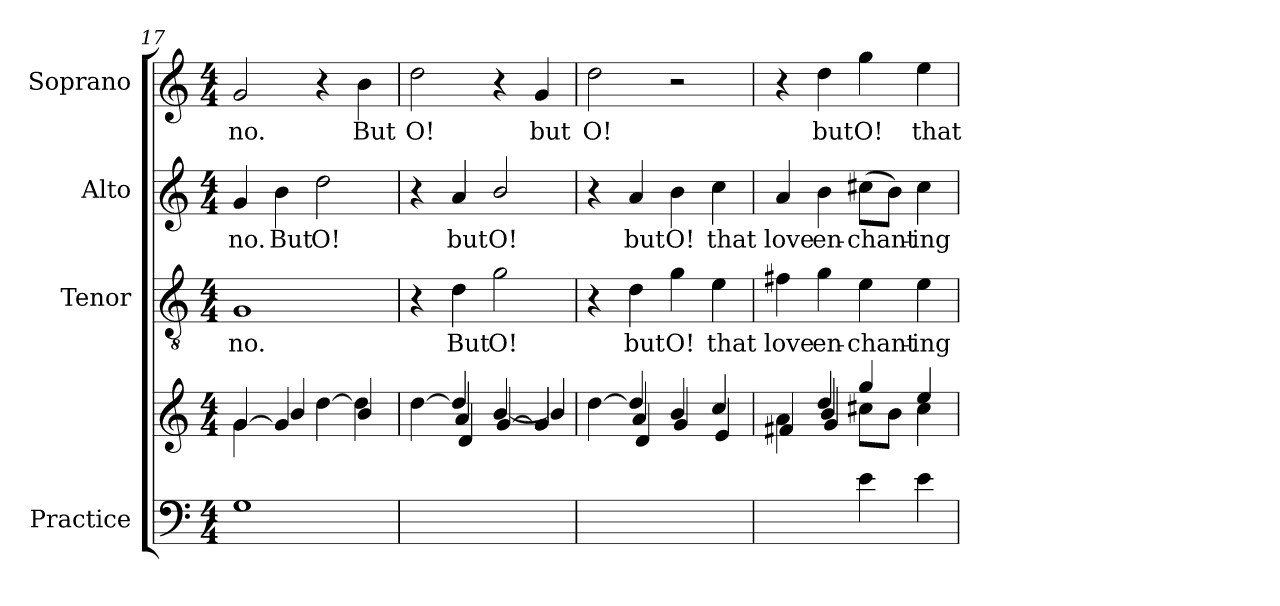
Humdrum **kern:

**kern	**kern	**kern	**text	**kern	**text	**kern	**text
*part4	*part4	*part3	*part3	*part2	*part2	*part1	*part1
*staff5	*staff4	*staff3	*staff3	*staff2	*staff2	*staff1	*staff1
*I"Practice	*	*I"Tenor	*	*I"Alto	*	*I"Soprano	*
*	*	*I'T	*	*I'A	*	*I'S	*
*clefF4	*clefG2	*clefGv2	*	*clefG2	*	*clefG2	*
*k[]	*k[]	*k[]	*	*k[]	*	*k[]	*
*C:	*C:	*C:	*	*C:	*	*C:	*
*M4/4	*M4/4	*M4/4	*	*M4/4	*	*M4/4	*
=17	=17	=17	=17	=17	=17	=17	=17
*	*^	*	*	*	*	*	*
!	!	!	!	!LO:LY:b	!	!LO:LY:b	!	!LO:LY:b
1G	[4g	4g	1G	no.	4g	no.	2g	no.
!	!	!	!	!	!	!LO:LY:b	!	!
.	4g]	4b/	.	.	4b	But	.	.
!	!	!	!	!	!	!LO:LY:b	!	!
.	4ryy	[4dd\	.	.	2dd	O!	4r	.
!	!	!	!	!	!	!	!	!LO:LY:b
.	4b	4dd\]	.	.	.	.	4b	But
=18	=18	=18	=18	=18	=18	=18	=18	=18
*	*	*^	*	*	*	*	*	*
!	!	!	!	!	!	!	!	!	!LO:LY:b
4ryy	[4dd\	4ryy	4ryy	4r	.	4r	.	2dd	O!
!	!	!	!	!	!LO:LY:b	!	!LO:LY:b	!	!
2.ryy	4dd/]	4a/	4d	4d	But	4a	but	.	.
!	!	!	!	!	!LO:LY:b	!	!LO:LY:b	!	!
.	4ryy	[4b/	[4g	2g	O!	2b/	O!	4r	.
!	!	!	!	!	!	!	!	!	!LO:LY:b
.	4g	4b/]	4g]	.	.	.	.	4g	but
=19	=19	=19	=19	=19	=19	=19	=19	=19	=19
!	!	!	!	!	!	!	!	!	!LO:LY:b
4ryy	[4dd	4ryy	4ryy	4r	.	4r	.	2dd	O!
!	!	!	!	!	!LO:LY:b	!	!LO:LY:b	!	!
2.ryy	4dd/]	4a/	4d	4d	but	4a	but	.	.
!	!	!	!	!	!LO:LY:b	!	!LO:LY:b	!	!
.	2ryy	4b/	4g	4g	O!	4b	O!	2r	.
!	!	!	!	!	!LO:LY:b	!	!LO:LY:b	!	!
.	.	4cc/	4e	4e	that	4cc	that	.	.
=20	=20	=20	=20	=20	=20	=20	=20	=20	=20
!	!	!	!	!	!LO:LY:b	!	!LO:LY:b	!	!
2ryy	4ryy	4a	4f#X	4f#X	love	4a	love	4r	.
!	!	!	!	!	!LO:LY:b	!	!LO:LY:b	!	!LO:LY:b
.	4dd/	4b/	4g	4g	en-	4b	en-	4dd	but
!	!	!	!	!	!LO:LY:b	!	!LO:LY:b	!	!LO:LY:b
4e	4gg/	8cc#XL	2ryy	4e	-chant-	(>8cc#XL	-chant-	4gg	O!
.	.	8bJ	.	.	.	8bJ)	.	.	.
!	!	!	!	!	!LO:LY:b	!	!LO:LY:b	!	!LO:LY:b
4e	4ee	4cc#	.	4e	-ing	4cc#	ing	4ee	that
*	*v	*v	*v	*	*	*	*	*	*
=	=	=	=	=	=	=	=
*-	*-	*-	*-	*-	*-	*-	*-
